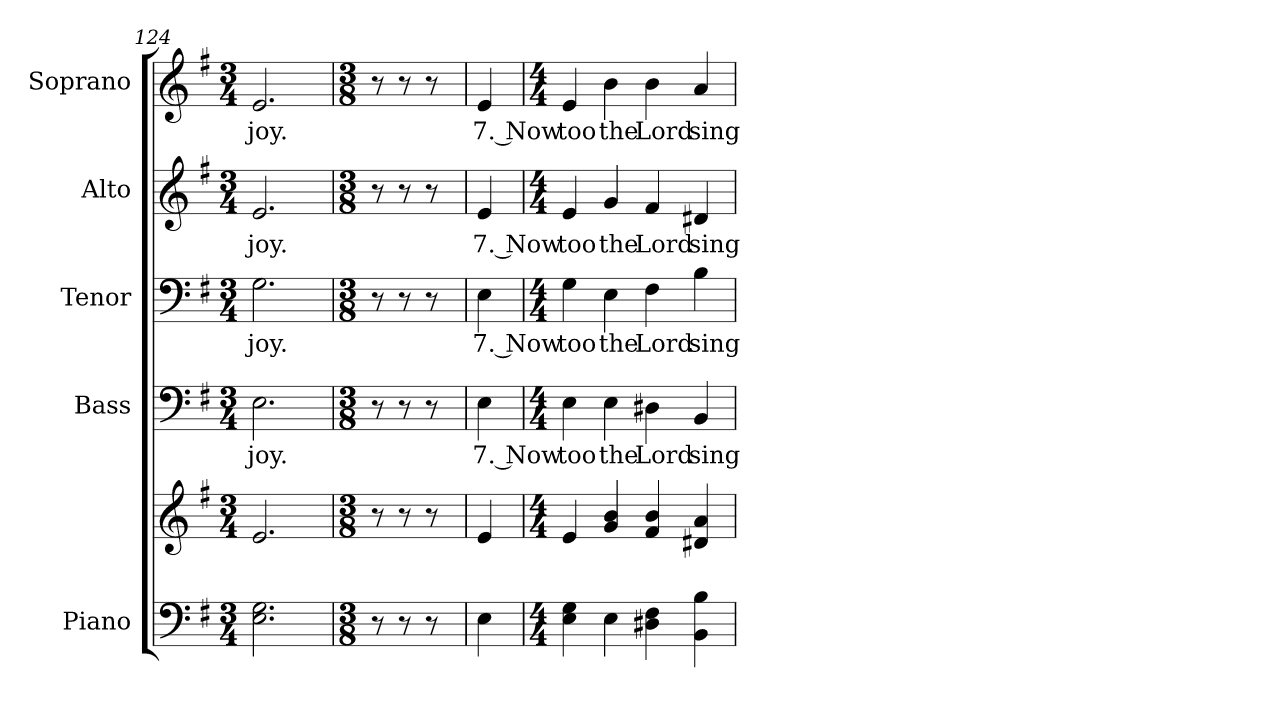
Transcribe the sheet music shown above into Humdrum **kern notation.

**kern	**kern	**kern	**text	**kern	**text	**kern	**text	**kern	**text
*part5	*part5	*part4	*part4	*part3	*part3	*part2	*part2	*part1	*part1
*staff6	*staff5	*staff4	*staff4	*staff3	*staff3	*staff2	*staff2	*staff1	*staff1
*I"Piano	*	*I"Bass	*	*I"Tenor	*	*I"Alto	*	*I"Soprano	*
*I'Pno.	*	*I'B.	*	*I'T.	*	*I'A.	*	*I'S.	*
*clefF4	*clefG2	*clefF4	*	*clefF4	*	*clefG2	*	*clefG2	*
*k[f#]	*k[f#]	*k[f#]	*	*k[f#]	*	*k[f#]	*	*k[f#]	*
*G:	*G:	*G:	*	*G:	*	*G:	*	*G:	*
*M3/4	*M3/4	*M3/4	*	*M3/4	*	*M3/4	*	*M3/4	*
=124	=124	=124	=124	=124	=124	=124	=124	=124	=124
!	!	!	!LO:LY:b:color=#000000	!	!	!	!	!	!
!	!	!	!	!	!LO:LY:b:color=#000000	!	!	!	!
!	!	!	!	!	!	!	!LO:LY:b:color=#000000	!	!
!	!	!	!	!	!	!	!	!	!LO:LY:b:color=#000000
2.Ei\ 2.Gi	2.ei/	2.Ei\	joy.	2.Gi\	joy.	2.ei/	joy.	2.ei/	joy.
!!LO:PB:g=z
=125	=125	=125	=125	=125	=125	=125	=125	=125	=125
*M3/8	*M3/8	*M3/8	*	*M3/8	*	*M3/8	*	*M3/8	*
8r	8r	8r	.	8r	.	8r	.	8r	.
8r	8r	8r	.	8r	.	8r	.	8r	.
8r	8r	8r	.	8r	.	8r	.	8r	.
=126	=126	=126	=126	=126	=126	=126	=126	=126	=126
!	!	!	!LO:LY:b:color=#000000	!	!	!	!	!	!
!	!	!	!	!	!LO:LY:b:color=#000000	!	!	!	!
!	!	!	!	!	!	!	!LO:LY:b:color=#000000	!	!
!	!	!	!	!	!	!	!	!	!LO:LY:b:color=#000000
4Ei\	4ei/	4Ei\	7. Now	4Ei\	7. Now	4ei/	7. Now	4ei/	7. Now
=127	=127	=127	=127	=127	=127	=127	=127	=127	=127
*M4/4	*M4/4	*M4/4	*	*M4/4	*	*M4/4	*	*M4/4	*
!	!	!	!LO:LY:b:color=#000000	!	!	!	!	!	!
!	!	!	!	!	!LO:LY:b:color=#000000	!	!	!	!
!	!	!	!	!	!	!	!LO:LY:b:color=#000000	!	!
!	!	!	!	!	!	!	!	!	!LO:LY:b:color=#000000
4Ei\ 4Gi	4ei/	4Ei\	too	4Gi\	too	4ei/	too	4ei/	too
!	!	!	!LO:LY:b:color=#000000	!	!	!	!	!	!
!	!	!	!	!	!LO:LY:b:color=#000000	!	!	!	!
!	!	!	!	!	!	!	!LO:LY:b:color=#000000	!	!
!	!	!	!	!	!	!	!	!	!LO:LY:b:color=#000000
4Ei\	4gi/ 4bi	4Ei\	the	4Ei\	the	4gi/	the	4bi\	the
!	!	!	!LO:LY:b:color=#000000	!	!	!	!	!	!
!	!	!	!	!	!LO:LY:b:color=#000000	!	!	!	!
!	!	!	!	!	!	!	!LO:LY:b:color=#000000	!	!
!	!	!	!	!	!	!	!	!	!LO:LY:b:color=#000000
4D#Xi\ 4F#i	4f#i/ 4bi	4D#Xi\	Lord	4F#i\	Lord	4f#i/	Lord	4bi\	Lord
!	!	!	!LO:LY:b:color=#000000	!	!	!	!	!	!
!	!	!	!	!	!LO:LY:b:color=#000000	!	!	!	!
!	!	!	!	!	!	!	!LO:LY:b:color=#000000	!	!
!	!	!	!	!	!	!	!	!	!LO:LY:b:color=#000000
4BBi\ 4Bi	4d#Xi/ 4ai	4BBi/	sing	4Bi\	sing	4d#Xi/	sing	4ai/	sing
=	=	=	=	=	=	=	=	=	=
*-	*-	*-	*-	*-	*-	*-	*-	*-	*-
